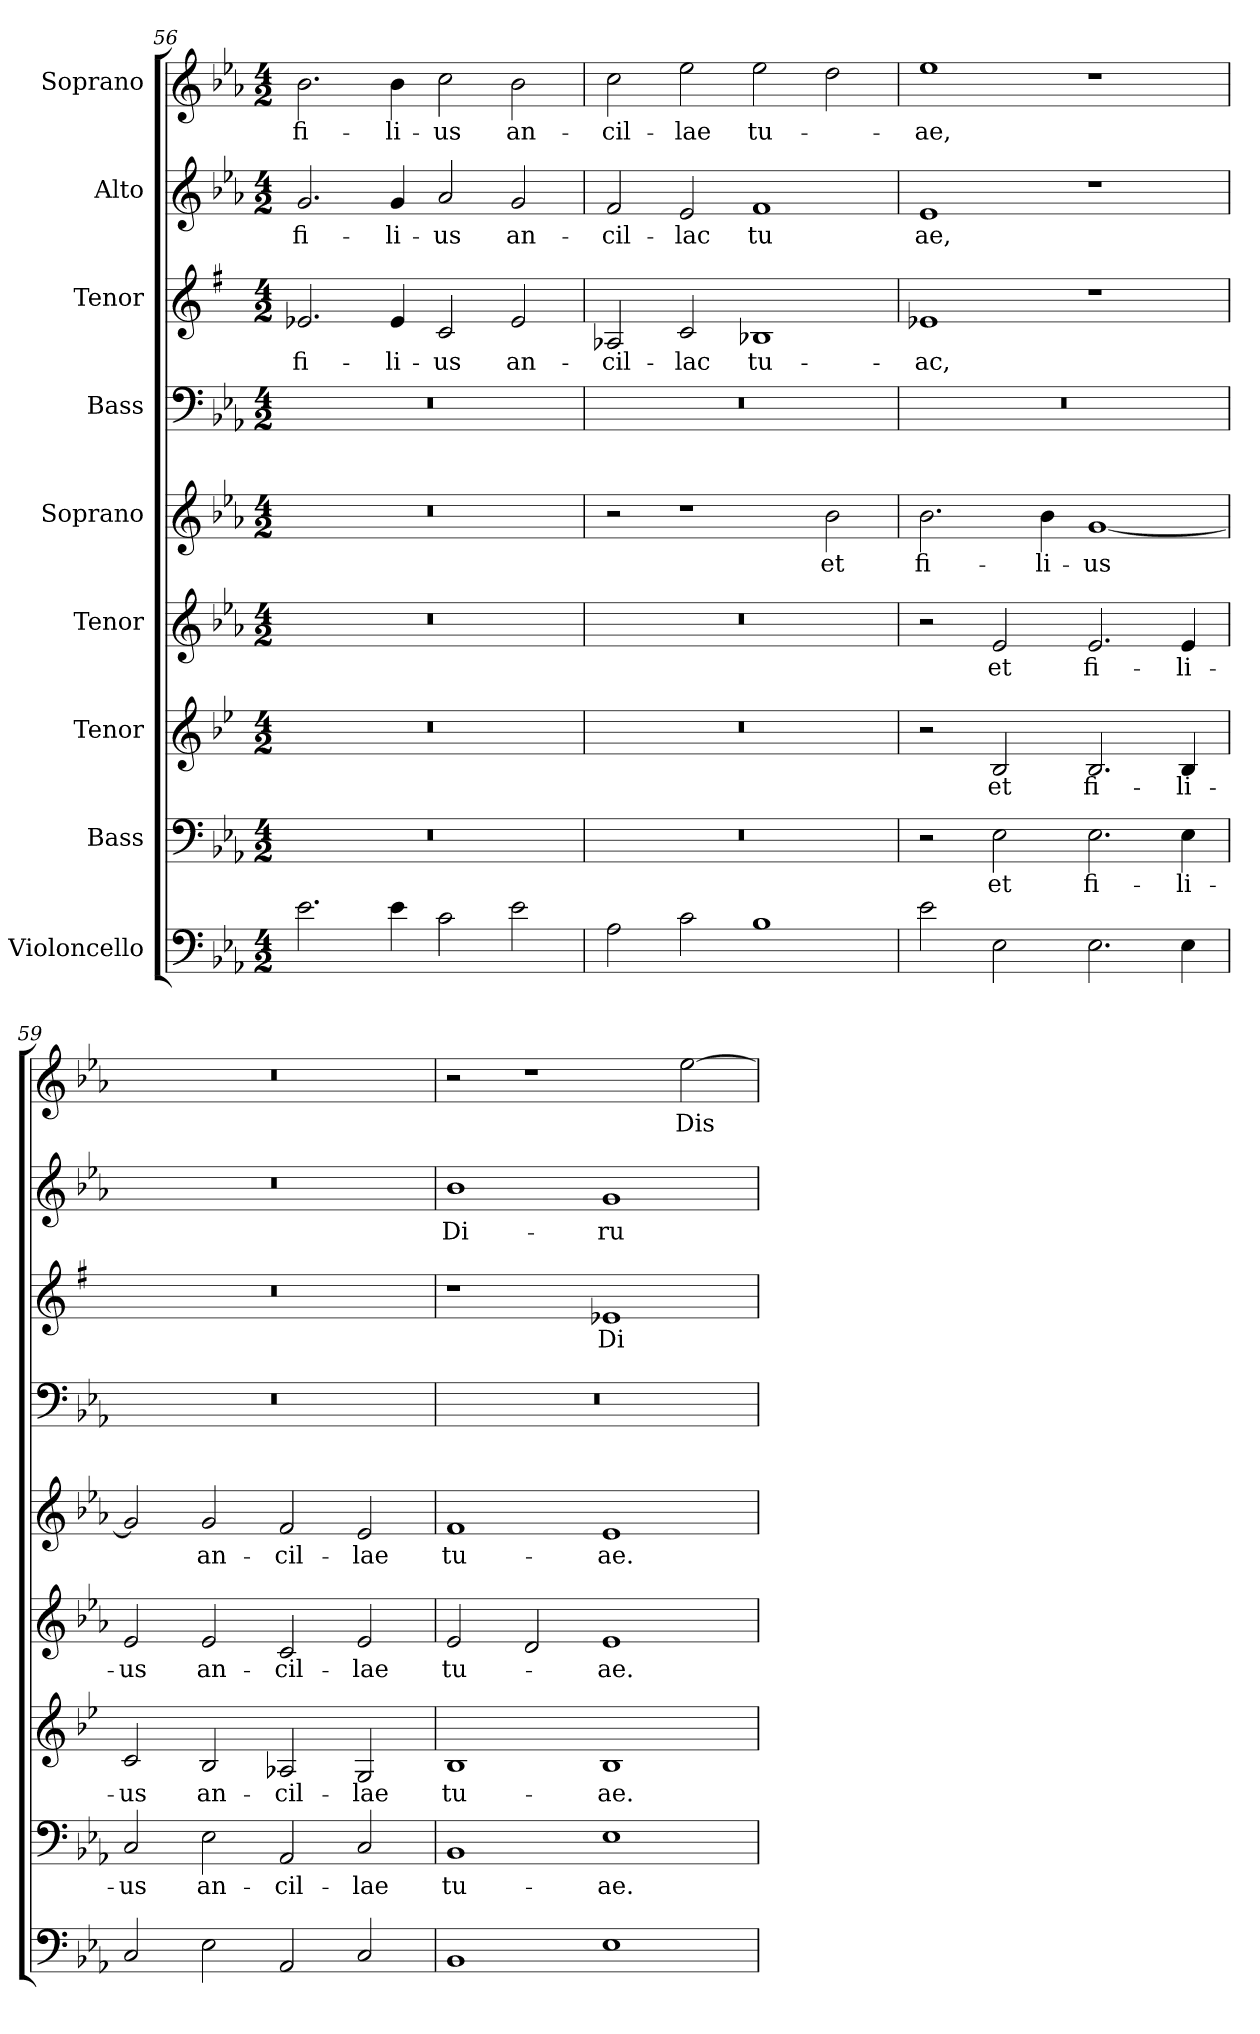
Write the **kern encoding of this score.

**kern	**kern	**text	**kern	**text	**kern	**text	**kern	**text	**kern	**kern	**text	**kern	**text	**kern	**text
*part9	*part8	*part8	*part7	*part7	*part6	*part6	*part5	*part5	*part4	*part3	*part3	*part2	*part2	*part1	*part1
*staff9	*staff8	*staff8	*staff7	*staff7	*staff6	*staff6	*staff5	*staff5	*staff4	*staff3	*staff3	*staff2	*staff2	*staff1	*staff1
*I"Violoncello	*I"Bass	*	*I"Tenor	*	*I"Tenor	*	*I"Soprano	*	*I"Bass	*I"Tenor	*	*I"Alto	*	*I"Soprano	*
!!LO:PB:g=z
*clefF4	*clefF4	*	*clefG2	*	*clefG2	*	*clefG2	*	*clefF4	*clefG2	*	*clefG2	*	*clefG2	*
*k[b-e-a-]	*k[b-e-a-]	*	*k[b-e-]	*	*k[b-e-a-]	*	*k[b-e-a-]	*	*k[b-e-a-]	*k[f#]	*	*k[b-e-a-]	*	*k[b-e-a-]	*
*M4/2	*M4/2	*	*M4/2	*	*M4/2	*	*M4/2	*	*M4/2	*M4/2	*	*M4/2	*	*M4/2	*
=56	=56	=56	=56	=56	=56	=56	=56	=56	=56	=56	=56	=56	=56	=56	=56
2.e-\	0r	.	0r	.	0r	.	0r	.	0r	2.e-X/	fi-	2.g/	fi-	2.b-\	fi-
4e-\	.	.	.	.	.	.	.	.	.	4e-/	-li-	4g/	-li-	4b-\	-li-
2c\	.	.	.	.	.	.	.	.	.	2c/	-us	2a-/	-us	2cc\	-us
2e-\	.	.	.	.	.	.	.	.	.	2e-/	an-	2g/	an-	2b-\	an-
=57	=57	=57	=57	=57	=57	=57	=57	=57	=57	=57	=57	=57	=57	=57	=57
2A-\	0r	.	0r	.	0r	.	2r	.	0r	2A-X/	-cil-	2f/	-cil-	2cc\	-cil-
2c\	.	.	.	.	.	.	1r	.	.	2c/	-lac	2e-/	-lac	2ee-\	-lae
1B-	.	.	.	.	.	.	.	.	.	1B-X	tu-	1f	tu	2ee-\	tu-
.	.	.	.	.	.	.	2b-\	et	.	.	.	.	.	2dd\	.
=58	=58	=58	=58	=58	=58	=58	=58	=58	=58	=58	=58	=58	=58	=58	=58
2e-\	2r	.	2r	.	2r	.	2.b-\	fi-	0r	1e-X	-ac,	1e-	ae,	1ee-	-ae,
2E-\	2E-\	et	2B-/	et	2e-/	et	.	.	.	.	.	.	.	.	.
.	.	.	.	.	.	.	4b-\	-li-	.	.	.	.	.	.	.
2.E-\	2.E-\	fi-	2.B-/	fi-	2.e-/	fi-	[1g	-us	.	1r	.	1r	.	1r	.
4E-\	4E-\	-li-	4B-/	-li-	4e-/	-li-	.	.	.	.	.	.	.	.	.
=59	=59	=59	=59	=59	=59	=59	=59	=59	=59	=59	=59	=59	=59	=59	=59
2C/	2C/	-us	2c/	-us	2e-/	-us	2g/]	.	0r	0r	.	0r	.	0r	.
2E-\	2E-\	an-	2B-/	an-	2e-/	an-	2g/	an-	.	.	.	.	.	.	.
2AA-/	2AA-/	-cil-	2A-X/	-cil-	2c/	-cil-	2f/	-cil-	.	.	.	.	.	.	.
2C/	2C/	-lae	2G/	-lae	2e-/	-lae	2e-/	-lae	.	.	.	.	.	.	.
=60	=60	=60	=60	=60	=60	=60	=60	=60	=60	=60	=60	=60	=60	=60	=60
1BB-	1BB-	tu-	1B-	tu-	2e-/	tu-	1f	tu-	0r	1r	.	1b-	Di-	2r	.
.	.	.	.	.	2d/	.	.	.	.	.	.	.	.	1r	.
1E-	1E-	-ae.	1B-	-ae.	1e-	-ae.	1e-	-ae.	.	1e-X	Di-	1g	-ru-	.	.
.	.	.	.	.	.	.	.	.	.	.	.	.	.	[2ee-\	Dis-
=	=	=	=	=	=	=	=	=	=	=	=	=	=	=	=
*-	*-	*-	*-	*-	*-	*-	*-	*-	*-	*-	*-	*-	*-	*-	*-
